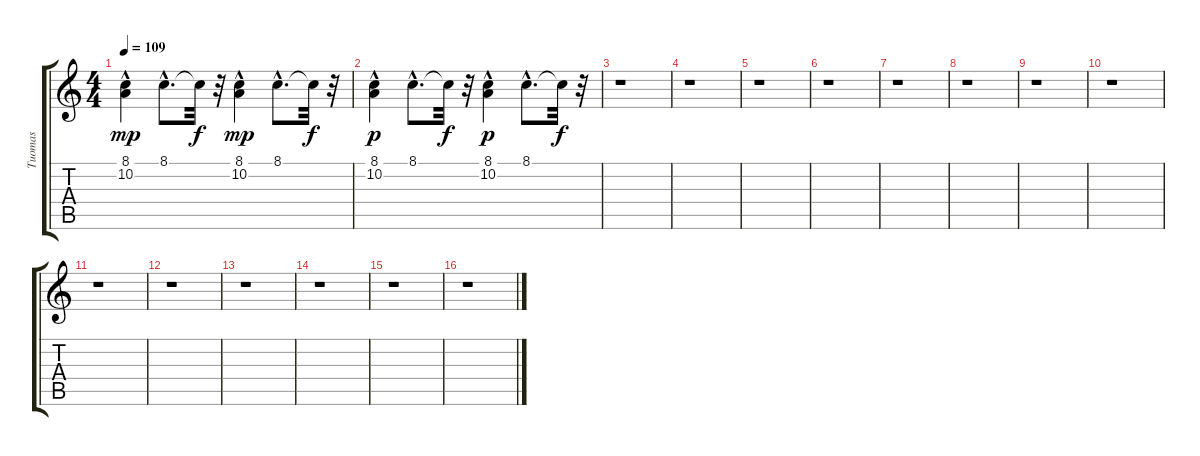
\track ("Tuomas" "Tuomas") {instrument pad1newage}
\staff {score tabs}
\tuning (E4 B3 G3 D3 A2 E2) {hide}
\ts (4 4)
\tempo 109
\clef g2
\ks c
(8.1{hac} 10.2).4{dy mp instrument seashore} 8.1{hac}.8{d} 8.1{t}.32{dy f} r.32 (8.1{hac} 10.2{hac}).4{dy mp} 8.1{hac}.8{d} 8.1{t}.32{dy f} r.32 |
(8.1{hac} 10.2{hac}).4{dy p} 8.1{hac}.8{d} 8.1{t}.32{dy f} r.32 (8.1{hac} 10.2{hac}).4{dy p} 8.1{hac}.8{d} 8.1{t}.32{dy f} r.32 |
r.1 |
r.1 |
r.1 |
r.1 |
r.1 |
r.1 |
r.1 |
r.1 |
r.1 |
r.1 |
r.1 |
r.1 |
r.1 |
r.1
